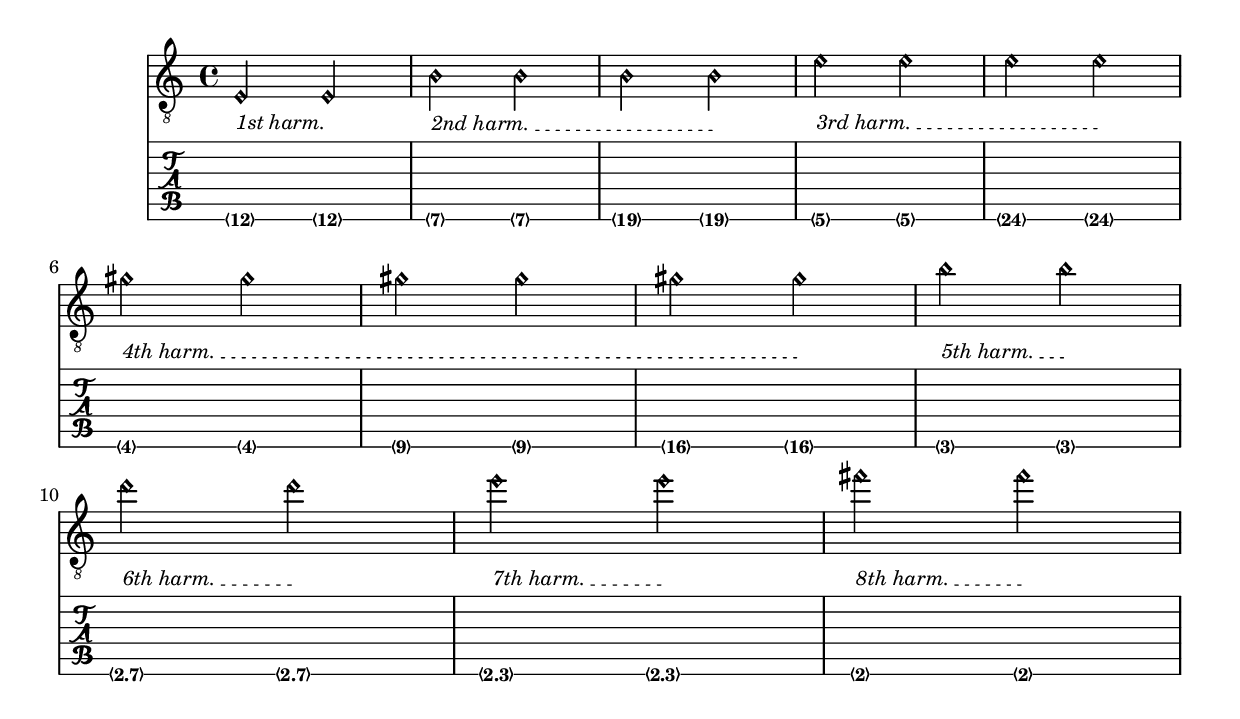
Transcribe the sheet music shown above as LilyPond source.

%% DO NOT EDIT this file manually; it was automatically
%% generated from the LilyPond Snippet Repository
%% (http://lsr.di.unimi.it).
%%
%% Make any changes in the LSR itself, or in
%% `Documentation/snippets/new/`, then run
%% `scripts/auxiliar/makelsr.pl`.
%%
%% This file is in the public domain.

\version "2.24.0"

\header {
  lsrtags = "fretted-strings"

  texidoc = "
This snippet demonstrates open-string harmonics.
"

  doctitle = "Open string harmonics in tablature"
} % begin verbatim



openStringHarmonics = {
  \textSpannerDown
  \override TextSpanner.staff-padding = #3
  \override TextSpanner.dash-fraction = #0.3
  \override TextSpanner.dash-period = #1

  %first harmonic
  \override TextSpanner.bound-details.left.text =
    \markup\small "1st harm. "
  \harmonicByFret #12 e,2\6\startTextSpan
  \harmonicByRatio #1/2 e,\6\stopTextSpan

  %second harmonic
  \override TextSpanner.bound-details.left.text =
    \markup\small "2nd harm. "
  \harmonicByFret #7 e,\6\startTextSpan
  \harmonicByRatio #1/3 e,\6
  \harmonicByFret #19 e,\6
  \harmonicByRatio #2/3 e,\6\stopTextSpan
  %\harmonicByFret #19 < e,\6 a,\5 d\4 >
  %\harmonicByRatio #2/3 < e,\6 a,\5 d\4 >

  %third harmonic
  \override TextSpanner.bound-details.left.text =
    \markup\small "3rd harm. "
  \harmonicByFret #5 e,\6\startTextSpan
  \harmonicByRatio #1/4 e,\6
  \harmonicByFret #24 e,\6
  \harmonicByRatio #3/4 e,\6\stopTextSpan
  \break

  %fourth harmonic
  \override TextSpanner.bound-details.left.text =
    \markup\small "4th harm. "
  \harmonicByFret #4 e,\6\startTextSpan
  \harmonicByRatio #1/5 e,\6
  \harmonicByFret #9 e,\6
  \harmonicByRatio #2/5 e,\6
  \harmonicByFret #16 e,\6
  \harmonicByRatio #3/5 e,\6\stopTextSpan

  %fifth harmonic
  \override TextSpanner.bound-details.left.text =
    \markup\small "5th harm. "
  \harmonicByFret #3 e,\6\startTextSpan
  \harmonicByRatio #1/6 e,\6\stopTextSpan
  \break

  %sixth harmonic
  \override TextSpanner.bound-details.left.text =
    \markup\small "6th harm. "
  \harmonicByFret #2.7 e,\6\startTextSpan
  \harmonicByRatio #1/7 e,\6\stopTextSpan

  %seventh harmonic
  \override TextSpanner.bound-details.left.text =
    \markup\small "7th harm. "
  \harmonicByFret #2.3 e,\6\startTextSpan
  \harmonicByRatio #1/8 e,\6\stopTextSpan

  %eighth harmonic
  \override TextSpanner.bound-details.left.text =
    \markup\small "8th harm. "
  \harmonicByFret #2 e,\6\startTextSpan
  \harmonicByRatio #1/9 e,\6\stopTextSpan
}

\score {
  <<
    \new Staff
    \with { \omit StringNumber } {
      \new Voice {
        \clef "treble_8"
        \openStringHarmonics
      }
    }
    \new TabStaff {
      \new TabVoice {
        \openStringHarmonics
      }
    }
  >>
}
